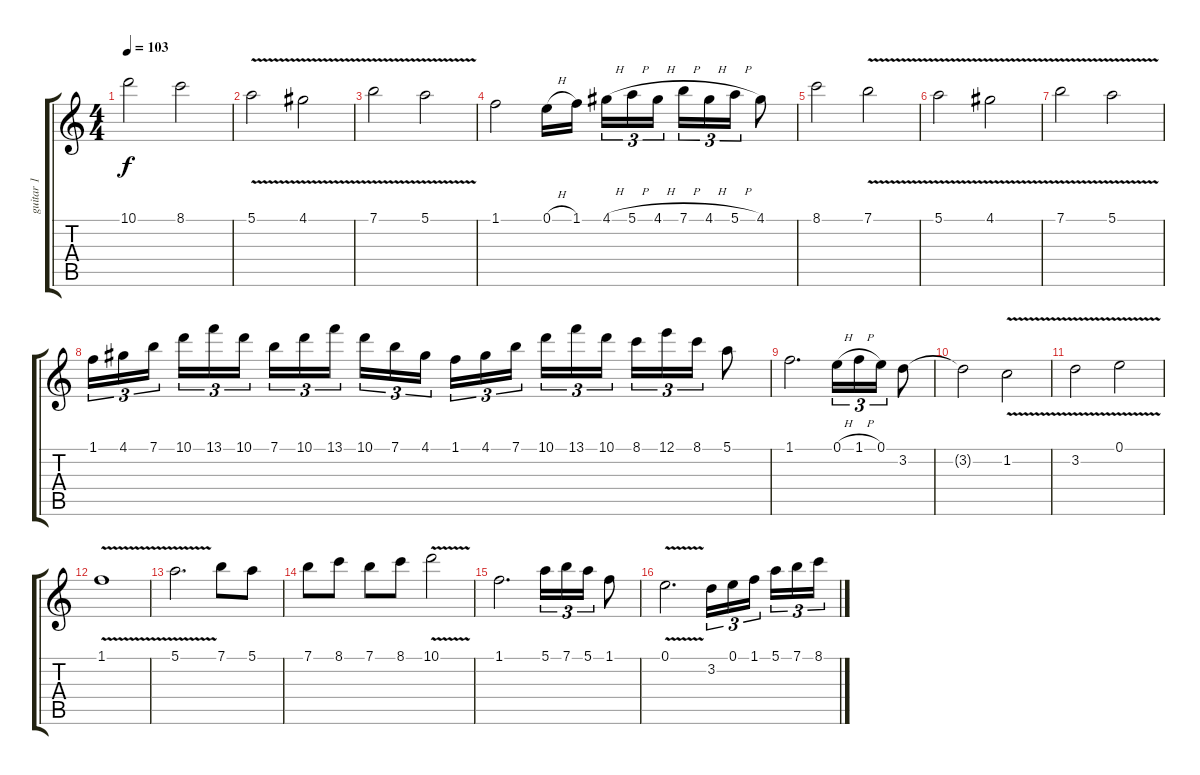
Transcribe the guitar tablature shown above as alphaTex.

\track ("guitar 1" "guitar 1") {instrument distortionguitar}
\staff {score tabs}
\tuning (E4 B3 G3 D3 A2 E2) {hide}
\ts (4 4)
\tempo 103
\clef g2
\ks c
10.1.2{dy f} 8.1.2 |
5.1{v}.2 4.1{v}.2 |
7.1{v}.2 5.1{v}.2 |
1.1.2 0.1{h}.16 1.1.16{beam splitsecondary} 4.1{h}.16{tu (3 2)} 5.1{h}.16{tu (3 2)} 4.1{h}.16{tu (3 2)} 7.1{h}.16{tu (3 2)} 4.1{h}.16{tu (3 2)} 5.1{h}.16{tu (3 2)} 4.1.8 |
8.1.2 7.1{v}.2 |
5.1{v}.2 4.1{v}.2 |
7.1{v}.2 5.1{v}.2 |
1.1.16{tu (3 2)} 4.1.16{tu (3 2)} 7.1.16{tu (3 2) beam splitsecondary} 10.1.16{tu (3 2)} 13.1.16{tu (3 2)} 10.1.16{tu (3 2)} 7.1.16{tu (3 2)} 10.1.16{tu (3 2)} 13.1.16{tu (3 2) beam splitsecondary} 10.1.16{tu (3 2)} 7.1.16{tu (3 2)} 4.1.16{tu (3 2)} 1.1.16{tu (3 2)} 4.1.16{tu (3 2)} 7.1.16{tu (3 2) beam splitsecondary} 10.1.16{tu (3 2)} 13.1.16{tu (3 2)} 10.1.16{tu (3 2)} 8.1.16{tu (3 2)} 12.1.16{tu (3 2)} 8.1.16{tu (3 2)} 5.1.8 |
1.1.2{d} 0.1{h}.16{tu (3 2)} 1.1{h}.16{tu (3 2)} 0.1.16{tu (3 2)} 3.2.8 |
3.2{t}.2 1.2{v}.2 |
3.2{v}.2 0.1{v}.2 |
1.1{v}.1 |
5.1{v}.2{d} 7.1.8 5.1.8 |
7.1.8 8.1.8 7.1.8 8.1.8 10.1{v}.2 |
1.1.2{d} 5.1.16{tu (3 2)} 7.1.16{tu (3 2)} 5.1.16{tu (3 2)} 1.1.8 |
0.1{v}.2{d} 3.2.16{tu (3 2)} 0.1.16{tu (3 2)} 1.1.16{tu (3 2) beam splitsecondary} 5.1.16{tu (3 2)} 7.1.16{tu (3 2)} 8.1.16{tu (3 2)}
